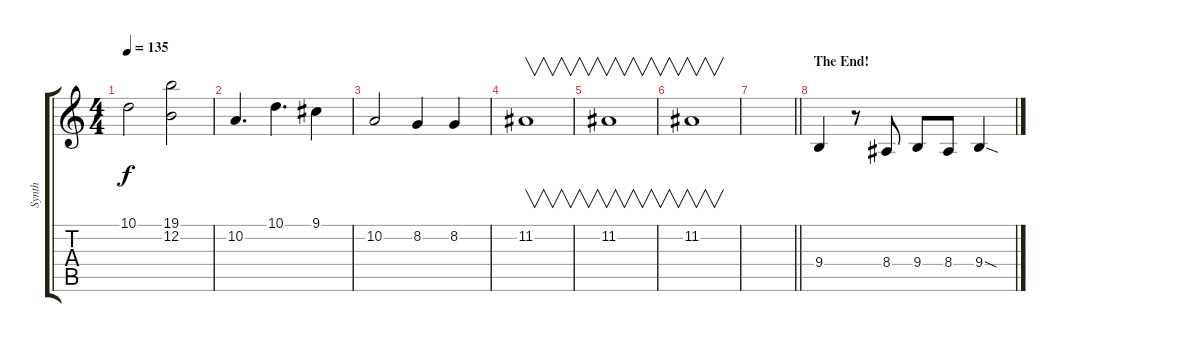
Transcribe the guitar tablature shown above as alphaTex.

\track ("Synth" "Synth") {instrument lead2sawtooth}
\staff {score tabs}
\tuning (E4 B3 G3 D3 A2 E2) {hide}
\ts (4 4)
\tempo 135
\clef g2
\ks c
10.1.2{dy f} (19.1 12.2).2 |
10.2.4{d} 10.1.4{d} 9.1.4 |
10.2.2 8.2.4 8.2.4 |
11.2.1{v} |
11.2.1{v volume 6} |
11.2.1{v volume 9} |
\barLineRight lightlight
|
\section ("" "The End!")
9.4.4{volume 9} r.8 8.4.8 9.4.8 8.4.8 9.4{sod}.4
